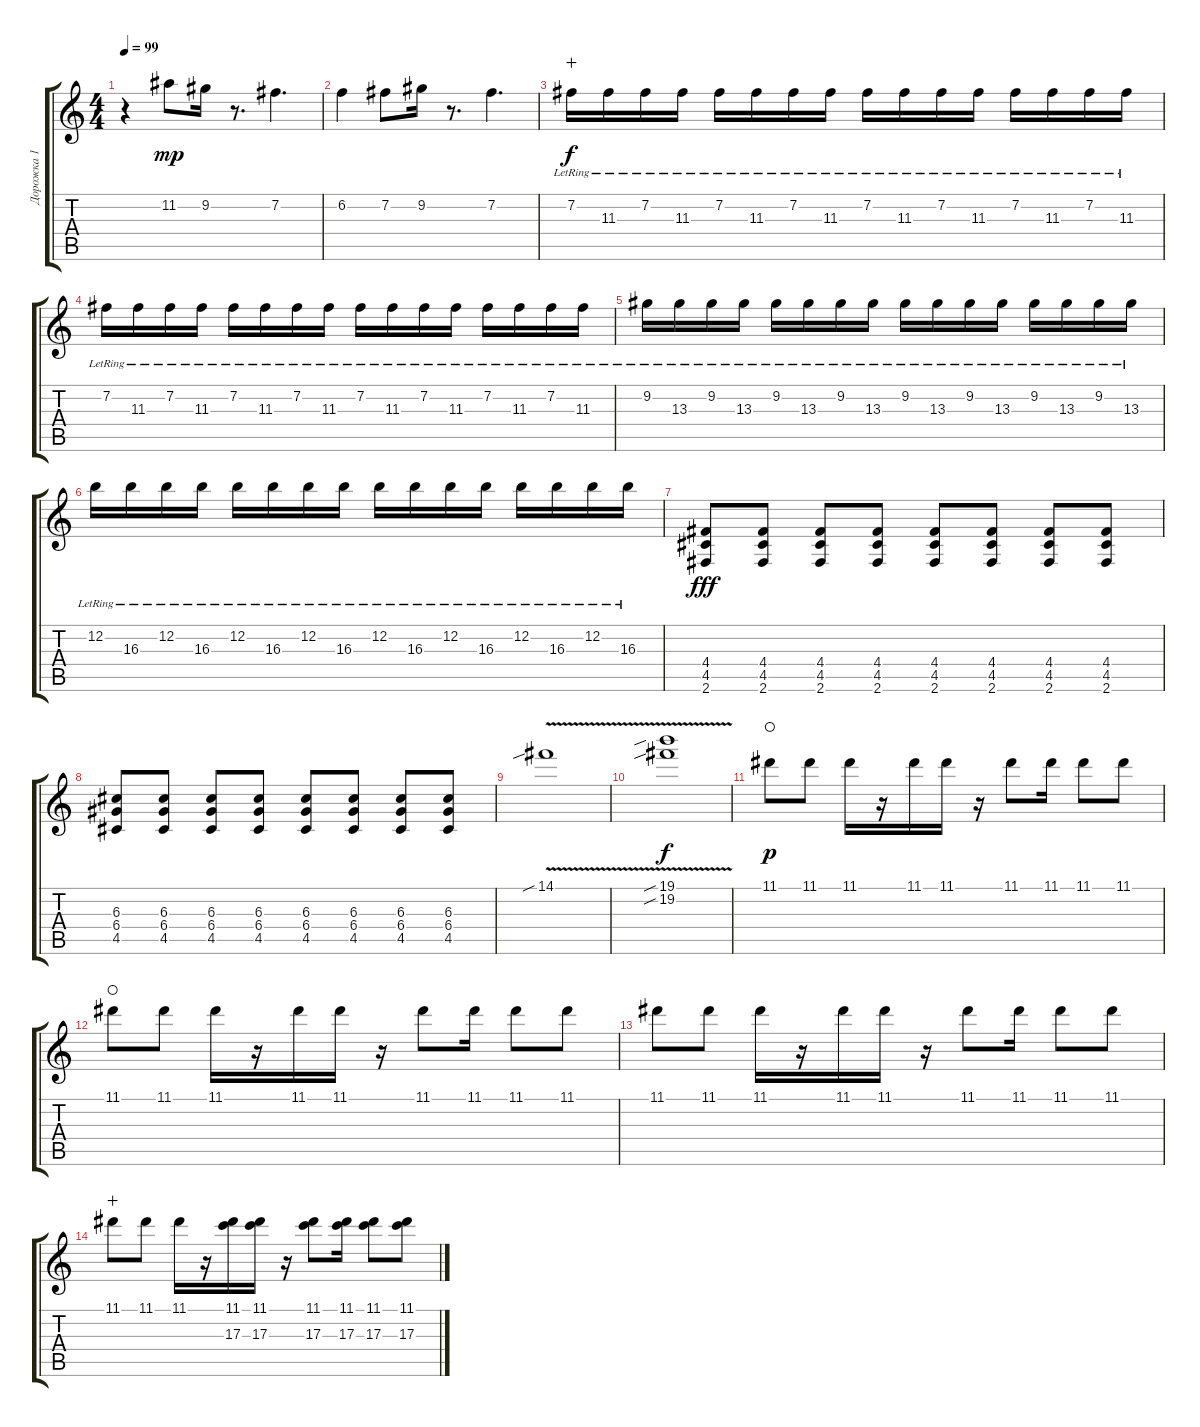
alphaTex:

\track ("Дорожка 1" "Дорожка 1") {instrument distortionguitar}
\staff {score tabs}
\tuning (E4 B3 G3 D3 A2 E2) {hide}
\ts (4 4)
\tempo 99
\clef g2
\ks c
r.4{dy mp} 11.2.8 9.2.16 r.8{d} 7.2.4{d} |
6.2.4 7.2.8 9.2.16 r.8{d} 7.2.4{d} |
7.2{lr}.16{dy f wahc} 11.3{lr}.16 7.2{lr}.16 11.3{lr}.16 7.2{lr}.16 11.3{lr}.16 7.2{lr}.16 11.3{lr}.16 7.2{lr}.16 11.3{lr}.16 7.2{lr}.16 11.3{lr}.16 7.2{lr}.16 11.3{lr}.16 7.2{lr}.16 11.3{lr}.16 |
7.2{lr}.16 11.3{lr}.16 7.2{lr}.16 11.3{lr}.16 7.2{lr}.16 11.3{lr}.16 7.2{lr}.16 11.3{lr}.16 7.2{lr}.16 11.3{lr}.16 7.2{lr}.16 11.3{lr}.16 7.2{lr}.16 11.3{lr}.16 7.2{lr}.16 11.3{lr}.16 |
9.2{lr}.16 13.3{lr}.16 9.2{lr}.16 13.3{lr}.16 9.2{lr}.16 13.3{lr}.16 9.2{lr}.16 13.3{lr}.16 9.2{lr}.16 13.3{lr}.16 9.2{lr}.16 13.3{lr}.16 9.2{lr}.16 13.3{lr}.16 9.2{lr}.16 13.3{lr}.16 |
12.2{lr}.16 16.3{lr}.16 12.2{lr}.16 16.3{lr}.16 12.2{lr}.16 16.3{lr}.16 12.2{lr}.16 16.3{lr}.16 12.2{lr}.16 16.3{lr}.16 12.2{lr}.16 16.3{lr}.16 12.2{lr}.16 16.3{lr}.16 12.2{lr}.16 16.3{lr}.16 |
(4.4 4.5 2.6).8{dy fff} (4.4 4.5 2.6).8 (4.4 4.5 2.6).8 (4.4 4.5 2.6).8 (4.4 4.5 2.6).8 (4.4 4.5 2.6).8 (4.4 4.5 2.6).8 (4.4 4.5 2.6).8 |
(6.3 6.4 4.5).8 (6.3 6.4 4.5).8 (6.3 6.4 4.5).8 (6.3 6.4 4.5).8 (6.3 6.4 4.5).8 (6.3 6.4 4.5).8 (6.3 6.4 4.5).8 (6.3 6.4 4.5).8 |
14.1{v sib}.1 |
(19.1{v sib} 19.2{v sib}).1{dy f} |
11.1.8{dy p waho} 11.1.8 11.1.16 r.16 11.1.16 11.1.16 r.16 11.1.8 11.1.16 11.1.8 11.1.8 |
11.1.8{waho} 11.1.8 11.1.16 r.16 11.1.16 11.1.16 r.16 11.1.8 11.1.16 11.1.8 11.1.8 |
11.1.8 11.1.8 11.1.16 r.16 11.1.16 11.1.16 r.16 11.1.8 11.1.16 11.1.8 11.1.8 |
11.1.8{wahc} 11.1.8 11.1.16 r.16 (11.1 17.3).16 (11.1 17.3).16 r.16 (11.1 17.3).8 (11.1 17.3).16 (11.1 17.3).8 (11.1 17.3).8
